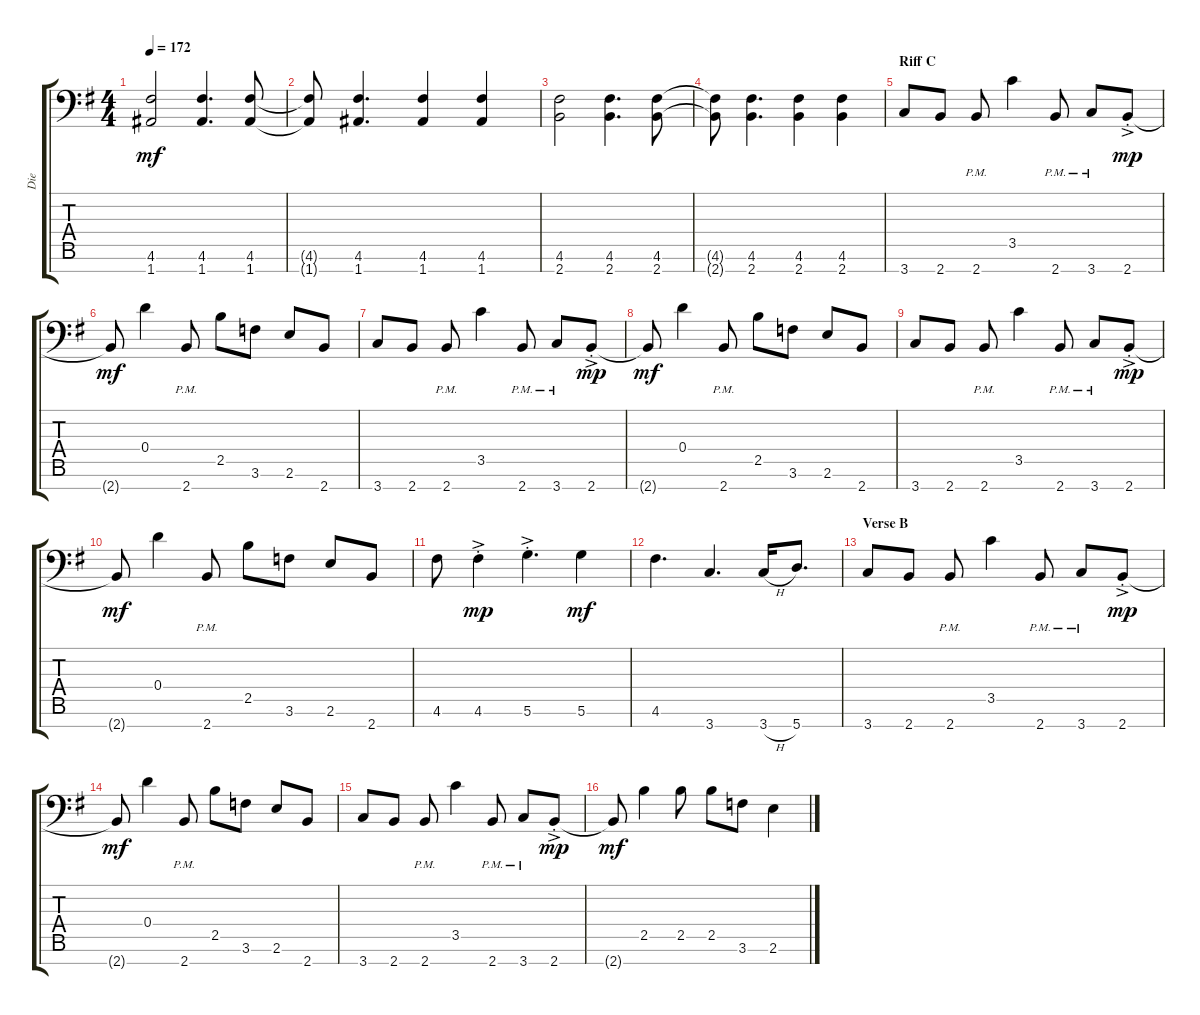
\track ("Die" "Die") {instrument distortionguitar}
\staff {score tabs}
\tuning (E4 B3 G3 D3 A2 D2 A1) {hide}
\ts (4 4)
\tempo 172
\clef f4
\ks eminor
(4.6 1.7).2{dy mf} (4.6 1.7).4{d} (4.6 1.7).8 |
(4.6{t} 1.7{t}).8 (4.6 1.7).4{d} (4.6 1.7).4 (4.6 1.7).4 |
(4.6 2.7).2 (4.6 2.7).4{d} (4.6 2.7).8 |
(4.6{t} 2.7{t}).8 (4.6 2.7).4{d} (4.6 2.7).4 (4.6 2.7).4 |
\section ("" "Riff C")
3.7.8 2.7.8 2.7{pm}.8 3.5.4 2.7{pm}.8 3.7{pm}.8 2.7{ac st}.8{dy mp} |
2.7{t}.8{dy mf} 0.4.4 2.7{pm}.8 2.5.8 3.6.8 2.6.8 2.7.8 |
3.7.8 2.7.8 2.7{pm}.8 3.5.4 2.7{pm}.8 3.7{pm}.8 2.7{ac st}.8{dy mp} |
2.7{t}.8{dy mf} 0.4.4 2.7{pm}.8 2.5.8 3.6.8 2.6.8 2.7.8 |
3.7.8 2.7.8 2.7{pm}.8 3.5.4 2.7{pm}.8 3.7{pm}.8 2.7{ac st}.8{dy mp} |
2.7{t}.8{dy mf} 0.4.4 2.7{pm}.8 2.5.8 3.6.8 2.6.8 2.7.8 |
4.6.8 4.6{ac st}.4{dy mp} 5.6{ac st}.4{d} 5.6.4{dy mf} |
4.6.4{d} 3.7.4{d} 3.7{h}.16 5.7.8{d} |
\section ("" "Verse B")
3.7.8 2.7.8 2.7{pm}.8 3.5.4 2.7{pm}.8 3.7{pm}.8 2.7{ac st}.8{dy mp} |
2.7{t}.8{dy mf} 0.4.4 2.7{pm}.8 2.5.8 3.6.8 2.6.8 2.7.8 |
3.7.8 2.7.8 2.7{pm}.8 3.5.4 2.7{pm}.8 3.7{pm}.8 2.7{ac st}.8{dy mp} |
2.7{t}.8{dy mf} 2.5.4 2.5.8 2.5.8 3.6.8 2.6.4
